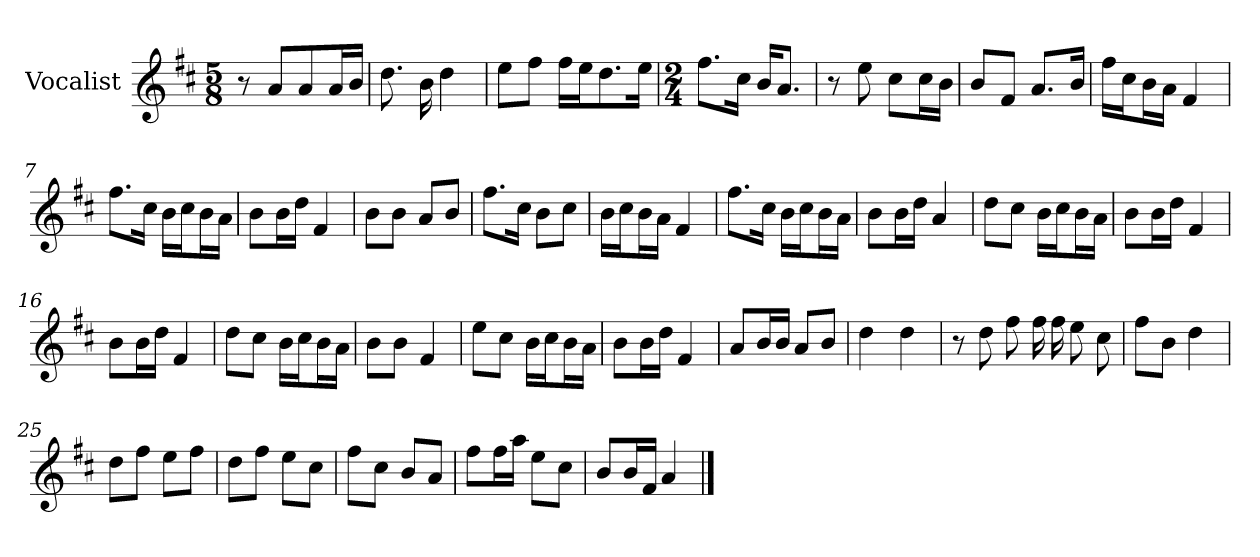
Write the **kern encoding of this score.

**kern
*part1
*staff1
*I"Vocalist
*k[f#c#]
*D:
*M5/8
=
8r
8aL
8a
16aL
16bJJ
=1
8.dd
16b
4dd
=2
8eeL
8ff#J
16ff#LL
16eeJ
8.dd
16eeJk
=3
*M2/4
8.ff#L
16cc#Jk
16bKL
8.aJ
=4
8r
8ee
8cc#L
16cc#L
16bJJ
=5
8bL
8f#J
8.aL
16bJk
=6
16ff#LL
16cc#J
16bL
16aJJ
4f#
=7
8.ff#L
16cc#Jk
16bLL
16cc#J
16bL
16aJJ
=8
8bL
16bL
16ddJJ
4f#
=9
8bL
8bJ
8aL
8bJ
=10
8.ff#L
16cc#Jk
8bL
8cc#J
=11
16bLL
16cc#J
16bL
16aJJ
4f#
=12
8.ff#L
16cc#Jk
16bLL
16cc#J
16bL
16aJJ
=13
8bL
16bL
16ddJJ
4a
=14
8ddL
8cc#J
16bLL
16cc#J
16bL
16aJJ
=15
8bL
16bL
16ddJJ
4f#
=16
8bL
16bL
16ddJJ
4f#
=17
8ddL
8cc#J
16bLL
16cc#J
16bL
16aJJ
=18
8bL
8bJ
4f#
=19
8eeL
8cc#J
16bLL
16cc#J
16bL
16aJJ
=20
8bL
16bL
16ddJJ
4f#
=21
8aL
16bL
16bJJ
8aL
8bJ
=22
4dd
4dd
=23
8r
8dd
8ff#
16ff#
16ff#
8ee
8cc#
=24
8ff#L
8bJ
4dd
=25
8ddL
8ff#J
8eeL
8ff#J
=26
8ddL
8ff#J
8eeL
8cc#J
=27
8ff#L
8cc#J
8bL
8aJ
=28
8ff#L
16ff#L
16aaJJ
8eeL
8cc#J
=29
8bL
16bL
16f#JJ
4a
==
*-
